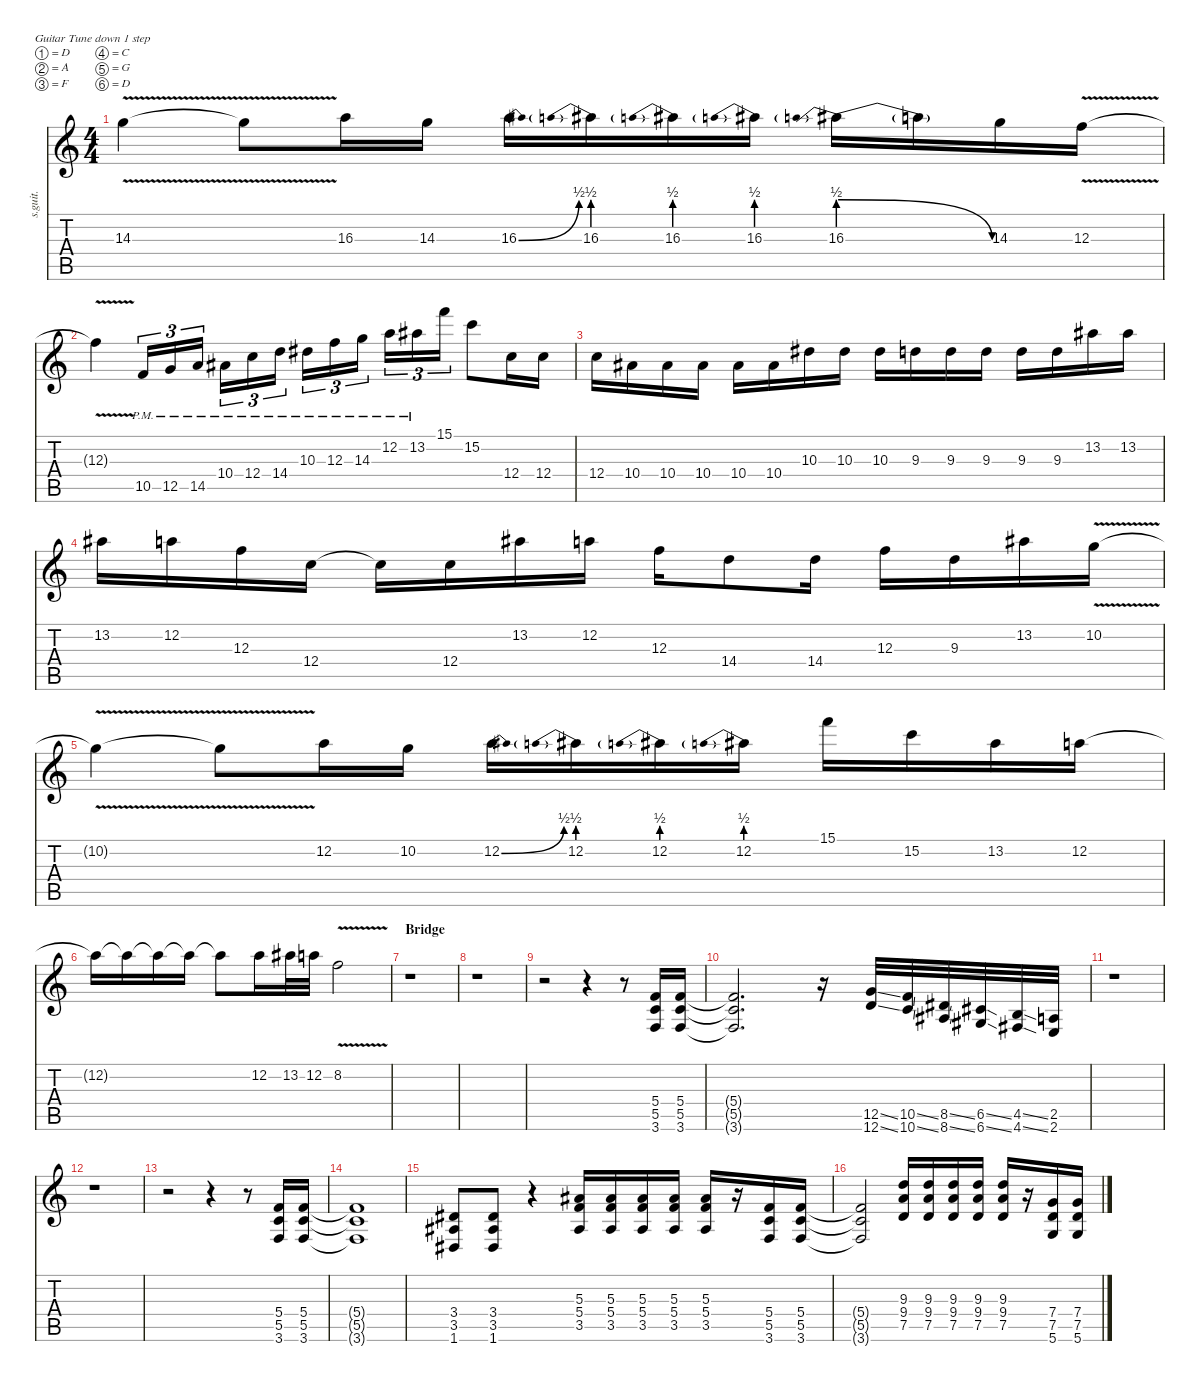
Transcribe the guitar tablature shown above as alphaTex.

\defaultSystemsLayout 4
\hideDynamics
\bracketExtendMode nobrackets
\track ("Dewdrop - Lead" "s.guit.") {instrument distortionguitar}
\staff {score tabs}
\tuning (D4 A3 F3 C3 G2 D2)
\ts (4 4)
\tempo (88 hide)
\clef g2
\ks c
14.3{v t}.4{dy f} 14.3{v t}.8 16.3.16 14.3.16 16.3{be (bend 0 0 30 2)}.16 16.3{be (prebend 0 2 60 2)}.16 16.3{be (prebend 0 2 60 2)}.16 16.3{be (prebend 0 2 60 2)}.16 16.3{be (prebendrelease 0 2 30 0)}.16 16.3{t}.16 14.3.16 12.3{v}.16 |
12.3{v t}.4 10.5{pm}.16{tu (3 2)} 12.5{pm}.16{tu (3 2)} 14.5{pm}.16{tu (3 2)} 10.4{pm acc #}.16{tu (3 2)} 12.4{pm}.16{tu (3 2)} 14.4{pm}.16{tu (3 2)} 10.3{pm acc #}.16{tu (3 2)} 12.3{pm}.16{tu (3 2)} 14.3{pm}.16{tu (3 2)} 12.2{pm}.16{tu (3 2)} 13.2{pm acc #}.16{tu (3 2)} 15.1.16{tu (3 2)} 15.2.8 12.4.16 12.4.16 |
12.4.16 10.4{acc #}.16 10.4{acc #}.16 10.4{acc #}.16 10.4{acc #}.16 10.4{acc #}.16 10.3{acc #}.16 10.3{acc #}.16 10.3{acc #}.16 9.3.16 9.3.16 9.3.16 9.3.16 9.3.16 13.2{acc #}.16 13.2{acc #}.16 |
13.2{acc #}.16 12.2.16 12.3.16 12.4.16 12.4{t}.16 12.4.16 13.2{acc #}.16 12.2.16 12.3.16 14.4.8 14.4.16 12.3.16 9.3.16 13.2{acc #}.16 10.2{v}.16 |
10.2{v t}.4 10.2{v t}.8 12.2.16 10.2.16 12.2{be (bend 0 0 15 2)}.16 12.2{be (prebend 0 2 60 2)}.16 12.2{be (prebend 0 2 60 2)}.16 12.2{be (prebend 0 2 60 2)}.16 15.1.16 15.2.16 13.2{acc #}.16 12.2.16 |
12.2{t}.16 12.2{t}.16 12.2{t}.16 12.2{t}.16 12.2{t}.8 12.2.16 13.2{acc #}.32 12.2.32 8.2{v}.2 |
\section ("" "Bridge")
r.1 |
r.1 |
r.2 r.4 r.8 (5.4 5.5 3.6).16 (5.4 5.5 3.6).16 |
(5.4{t} 5.5{t} 3.6{t}).2{d} r.16 (12.5{ss} 12.6{ss}).32 (10.5{ss} 10.6{ss}).32 (8.5{ss acc #} 8.6{ss acc #}).32 (6.5{ss acc #} 6.6{ss acc #}).32 (4.5{ss} 4.6{ss acc #}).32 (2.5 2.6).32 |
r.1 |
r.1 |
r.2 r.4 r.8 (5.4 5.5 3.6).16 (5.4 5.5 3.6).16 |
(5.4{t} 5.5{t} 3.6{t}).1 |
(3.4{acc #} 3.5{acc #} 1.6{acc #}).8 (3.4{acc #} 3.5{acc #} 1.6{acc #}).8 r.4 (5.3{acc #} 5.4 3.5{acc #}).16 (5.3{acc #} 5.4 3.5{acc #}).16 (5.3{acc #} 5.4 3.5{acc #}).16 (5.3{acc #} 5.4 3.5{acc #}).16 (5.3{acc #} 5.4 3.5{acc #}).16 r.16 (5.4 5.5 3.6).16 (5.4 5.5 3.6).16 |
(5.4{t} 5.5{t} 3.6{t}).2 (9.3 9.4 7.5).16 (9.3 9.4 7.5).16 (9.3 9.4 7.5).16 (9.3 9.4 7.5).16 (9.3 9.4 7.5).16 r.16 (7.4 7.5 5.6).16 (7.4 7.5 5.6).16
